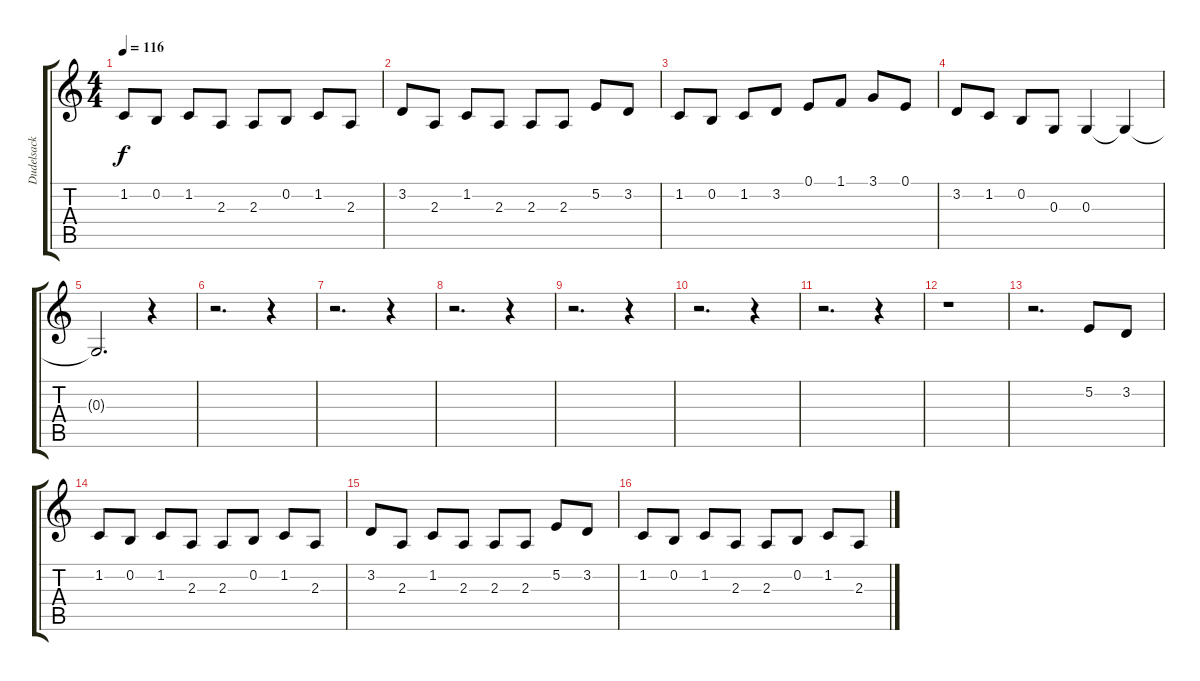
\track ("Dudelsack Doppel" "Dudelsack ") {instrument bagpipe}
\staff {score tabs}
\tuning (E4 B3 G3 D3 A2 E2) {hide}
\ts (4 4)
\tempo 116
\clef g2
\ks c
1.2.8{dy f} 0.2.8 1.2.8 2.3.8 2.3.8 0.2.8 1.2.8 2.3.8 |
3.2.8 2.3.8 1.2.8 2.3.8 2.3.8 2.3.8 5.2.8 3.2.8 |
1.2.8 0.2.8 1.2.8 3.2.8 0.1.8 1.1.8 3.1.8 0.1.8 |
3.2.8 1.2.8 0.2.8 0.3.8 0.3.4 0.3{t}.4 |
0.3{t}.2{d} r.4 |
r.2{d} r.4 |
r.2{d} r.4 |
r.2{d} r.4 |
r.2{d} r.4 |
r.2{d} r.4 |
r.2{d} r.4 |
r.1 |
r.2{d} 5.2.8 3.2.8 |
1.2.8 0.2.8 1.2.8 2.3.8 2.3.8 0.2.8 1.2.8 2.3.8 |
3.2.8 2.3.8 1.2.8 2.3.8 2.3.8 2.3.8 5.2.8 3.2.8 |
1.2.8 0.2.8 1.2.8 2.3.8 2.3.8 0.2.8 1.2.8 2.3.8
